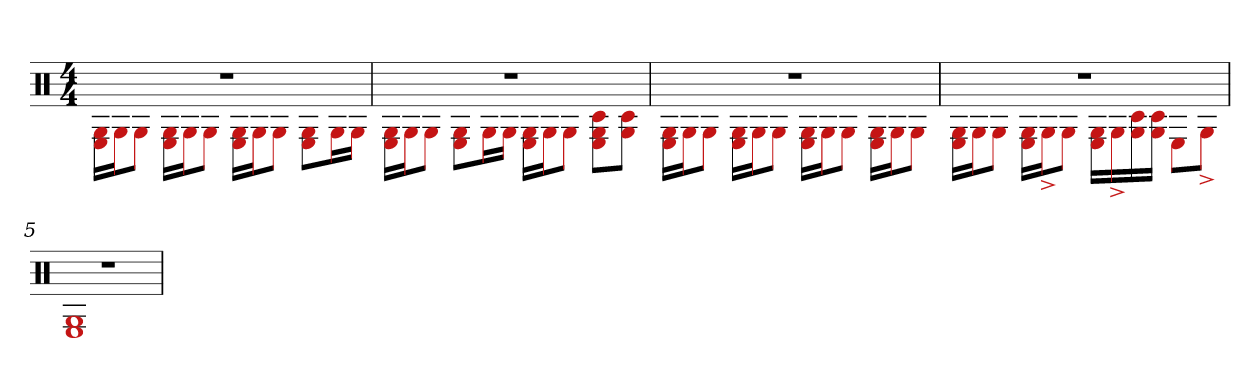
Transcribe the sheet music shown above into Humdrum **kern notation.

**kern
*part1
*staff1
*clefX
*k[]
*M4/4
=1
*^
1r	16G 16ELL
.	16GJ
.	8GJ
.	16G 16ELL
.	16GJ
.	8GJ
.	16G 16ELL
.	16GJ
.	8GJ
.	8G 8EL
.	16GL
.	16GJJ
=2	=2
1r	16G 16ELL
.	16GJ
.	8GJ
.	8E 8GL
.	16GL
.	16GJJ
.	16E 16GLL
.	16GJ
.	8GJ
.	8G 8c# 8EL
.	8G 8c#J
=3	=3
1r	16G 16ELL
.	16GJ
.	8GJ
.	16E 16GLL
.	16GJ
.	8GJ
.	16G 16ELL
.	16GJ
.	8GJ
.	16G 16ELL
.	16GJ
.	8GJ
=4	=4
1r	16E 16GLL
.	16GJ
.	8GJ
.	16G 16ELL
.	16G^J
.	8GJ
.	16E 16GLL
.	16G^
.	16c# 16G
.	16c# 16GJJ
.	8EL
.	8G^J
=5	=5
1r	1E 1G
*v	*v
=
*-
